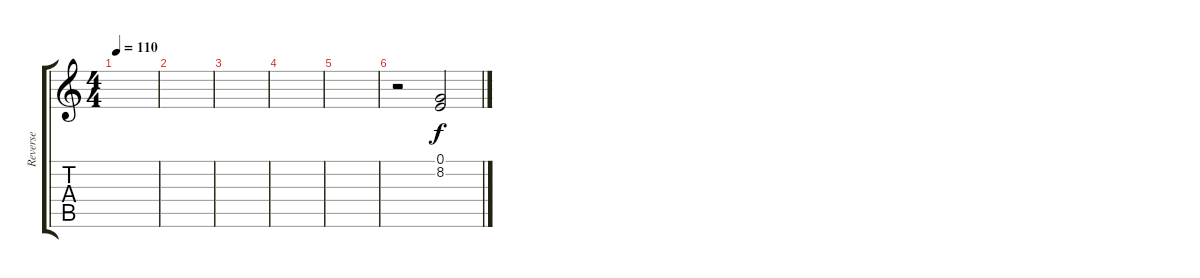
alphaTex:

\track ("Reverse" "Reverse") {instrument reversecymbal}
\staff {score tabs}
\tuning (E4 B3 G3 D3 A2 E2) {hide}
\ts (4 4)
\tempo 110
\clef g2
\ks c
|
|
|
|
|
r.2 (0.1 8.2).2
